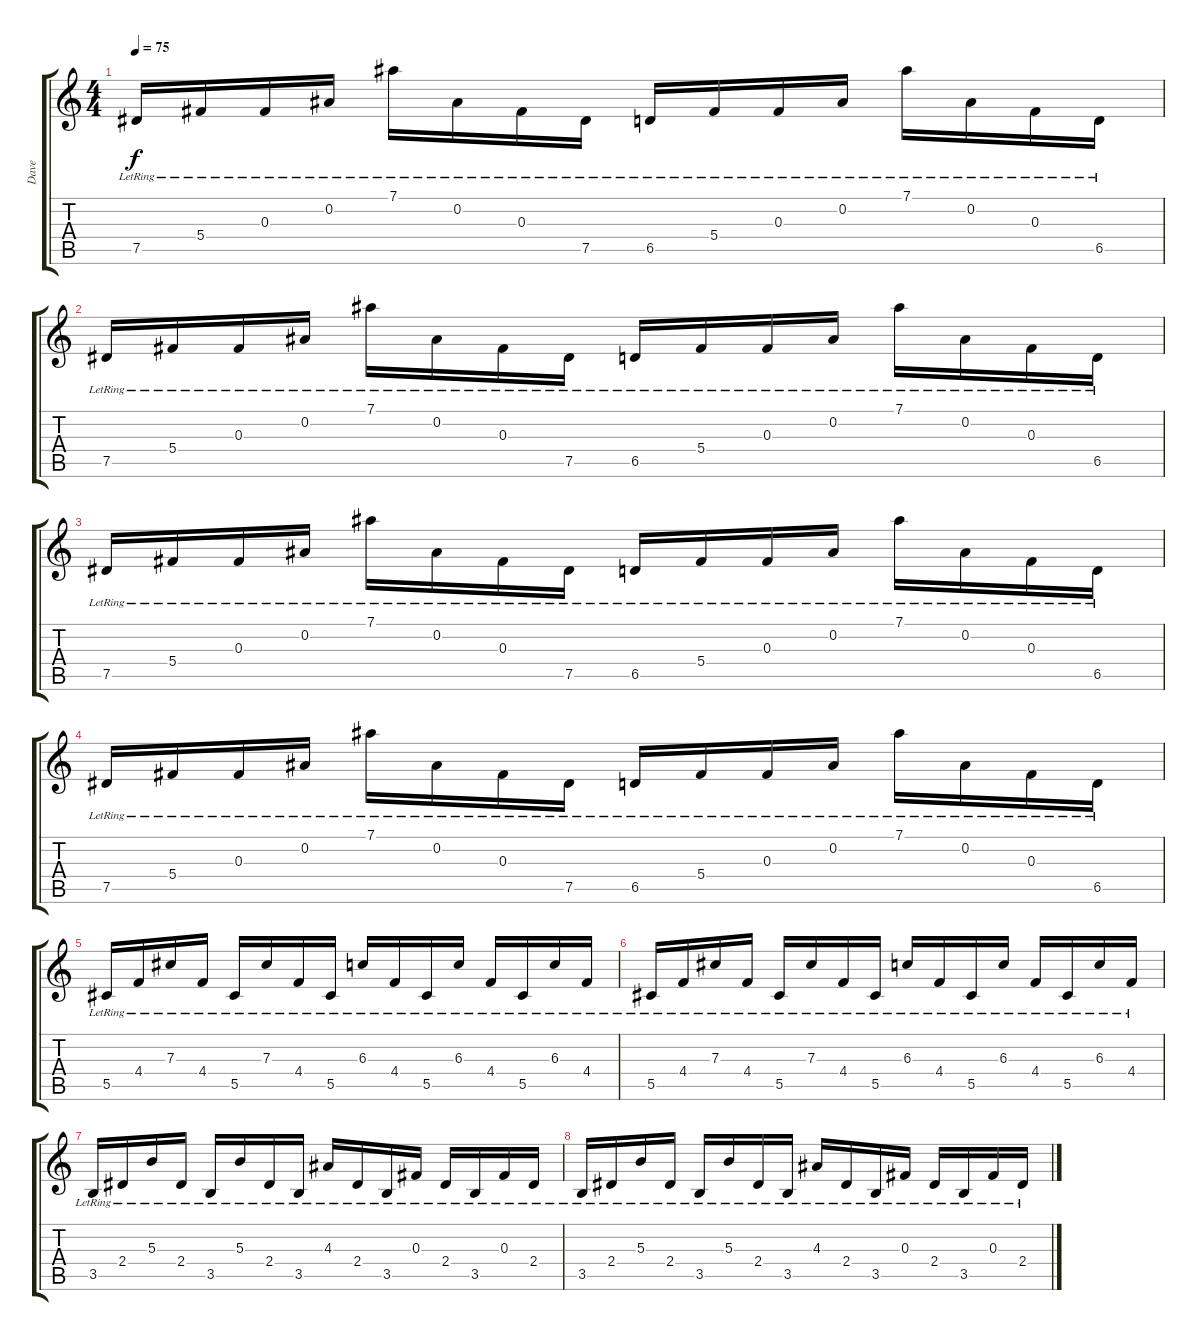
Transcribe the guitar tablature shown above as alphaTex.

\track ("Dave" "Dave") {instrument acousticguitarnylon}
\staff {score tabs}
\tuning (Eb4 Bb3 Gb3 Db3 Ab2 Eb2) {hide}
\ts (4 4)
\tempo 75
\clef g2
\ks c
7.5{lr}.16{dy f instrument acousticguitarnylon} 5.4{lr}.16 0.3{lr}.16 0.2{lr}.16 7.1{lr}.16 0.2{lr}.16 0.3{lr}.16 7.5{lr}.16 6.5{lr}.16 5.4{lr}.16 0.3{lr}.16 0.2{lr}.16 7.1{lr}.16 0.2{lr}.16 0.3{lr}.16 6.5{lr}.16 |
7.5{lr}.16 5.4{lr}.16 0.3{lr}.16 0.2{lr}.16 7.1{lr}.16 0.2{lr}.16 0.3{lr}.16 7.5{lr}.16 6.5{lr}.16 5.4{lr}.16 0.3{lr}.16 0.2{lr}.16 7.1{lr}.16 0.2{lr}.16 0.3{lr}.16 6.5{lr}.16 |
7.5{lr}.16 5.4{lr}.16 0.3{lr}.16 0.2{lr}.16 7.1{lr}.16 0.2{lr}.16 0.3{lr}.16 7.5{lr}.16 6.5{lr}.16 5.4{lr}.16 0.3{lr}.16 0.2{lr}.16 7.1{lr}.16 0.2{lr}.16 0.3{lr}.16 6.5{lr}.16 |
7.5{lr}.16 5.4{lr}.16 0.3{lr}.16 0.2{lr}.16 7.1{lr}.16 0.2{lr}.16 0.3{lr}.16 7.5{lr}.16 6.5{lr}.16 5.4{lr}.16 0.3{lr}.16 0.2{lr}.16 7.1{lr}.16 0.2{lr}.16 0.3{lr}.16 6.5{lr}.16 |
5.5{lr}.16 4.4{lr}.16 7.3{lr}.16 4.4{lr}.16 5.5{lr}.16 7.3{lr}.16 4.4{lr}.16 5.5{lr}.16 6.3{lr}.16 4.4{lr}.16 5.5{lr}.16 6.3{lr}.16 4.4{lr}.16 5.5{lr}.16 6.3{lr}.16 4.4{lr}.16 |
5.5{lr}.16 4.4{lr}.16 7.3{lr}.16 4.4{lr}.16 5.5{lr}.16 7.3{lr}.16 4.4{lr}.16 5.5{lr}.16 6.3{lr}.16 4.4{lr}.16 5.5{lr}.16 6.3{lr}.16 4.4{lr}.16 5.5{lr}.16 6.3{lr}.16 4.4{lr}.16 |
3.5{lr}.16 2.4{lr}.16 5.3{lr}.16 2.4{lr}.16 3.5{lr}.16 5.3{lr}.16 2.4{lr}.16 3.5{lr}.16 4.3{lr}.16 2.4{lr}.16 3.5{lr}.16 0.3{lr}.16 2.4{lr}.16 3.5{lr}.16 0.3{lr}.16 2.4{lr}.16 |
3.5{lr}.16 2.4{lr}.16 5.3{lr}.16 2.4{lr}.16 3.5{lr}.16 5.3{lr}.16 2.4{lr}.16 3.5{lr}.16 4.3{lr}.16 2.4{lr}.16 3.5{lr}.16 0.3{lr}.16 2.4{lr}.16 3.5{lr}.16 0.3{lr}.16 2.4{lr}.16
